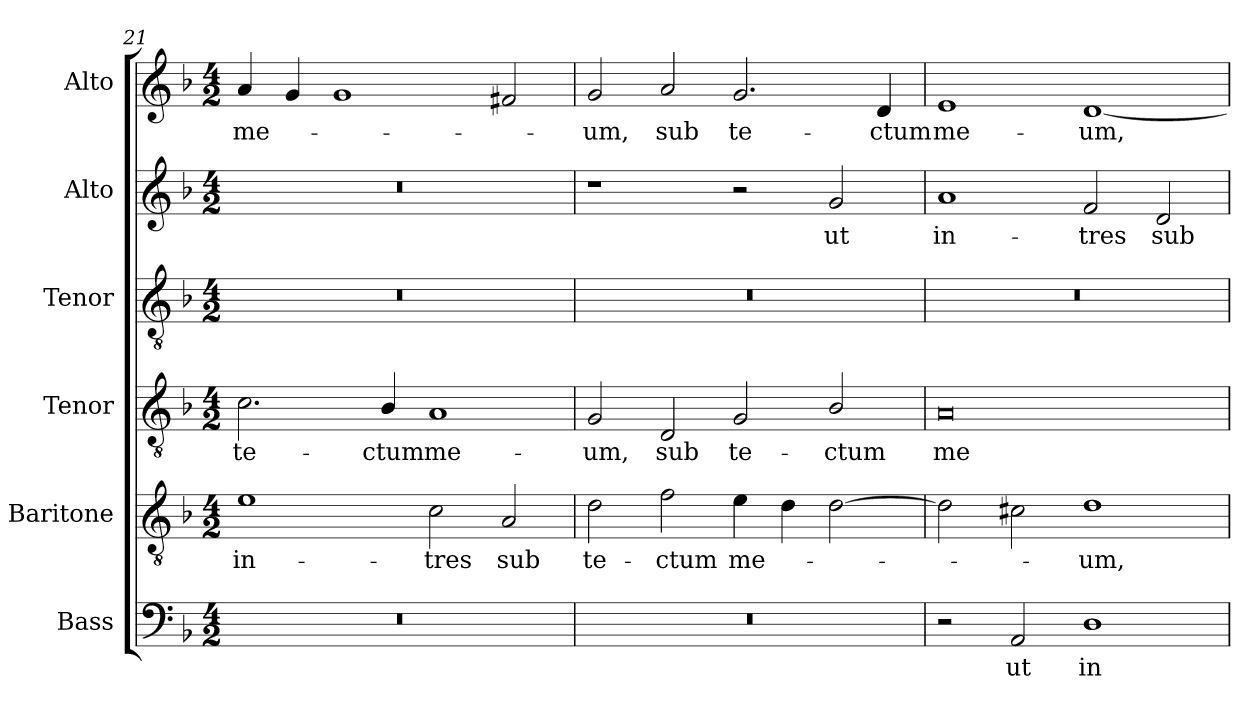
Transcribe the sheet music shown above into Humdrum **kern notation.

**kern	**text	**kern	**text	**kern	**text	**kern	**kern	**text	**kern	**text
*part6	*part6	*part5	*part5	*part4	*part4	*part3	*part2	*part2	*part1	*part1
*staff6	*staff6	*staff5	*staff5	*staff4	*staff4	*staff3	*staff2	*staff2	*staff1	*staff1
*I"Bass	*	*I"Baritone	*	*I"Tenor	*	*I"Tenor	*I"Alto	*	*I"Alto	*
*I'B.	*	*I'T.	*	*I'T.	*	*	*I'A.	*	*	*
*clefF4	*	*clefGv2	*	*clefGv2	*	*clefGv2	*clefG2	*	*clefG2	*
*	*	*ITrd7c12	*	*ITrd7c12	*	*	*	*	*	*
*k[b-]	*	*k[b-]	*	*k[b-]	*	*k[b-]	*k[b-]	*	*k[b-]	*
*F:	*	*F:	*	*F:	*	*F:	*F:	*	*F:	*
*M4/2	*	*M4/2	*	*M4/2	*	*M4/2	*M4/2	*	*M4/2	*
=21	=21	=21	=21	=21	=21	=21	=21	=21	=21	=21
!LO:N:vis=1	!	!	!	!	!	!	!	!	!	!
!	!	!	!LO:LY:b:color=#000000	!	!	!	!	!	!	!
!	!	!	!	!	!LO:LY:b:color=#000000	!LO:N:vis=1	!LO:N:vis=1	!	!	!
!	!	!	!	!	!	!	!	!	!	!LO:LY:b:color=#000000
0r	.	1Ei	in-	2.Ci\	te-	0r	0r	.	4ai/	me-
.	.	.	.	.	.	.	.	.	4gi/	.
.	.	.	.	.	.	.	.	.	1gi	.
!	!	!	!	!	!LO:LY:b:color=#000000	!	!	!	!	!
.	.	.	.	4BB-i/	-ctum	.	.	.	.	.
!	!	!	!LO:LY:b:color=#000000	!	!	!	!	!	!	!
!	!	!	!	!	!LO:LY:b:color=#000000	!	!	!	!	!
.	.	2Ci\	-tres	1AAi	me-	.	.	.	.	.
!	!	!	!LO:LY:b:color=#000000	!	!	!	!	!	!	!
.	.	2AAi/	sub	.	.	.	.	.	2f#Xi/	.
=22	=22	=22	=22	=22	=22	=22	=22	=22	=22	=22
!LO:N:vis=1	!	!	!	!	!	!	!	!	!	!
!	!	!	!LO:LY:b:color=#000000	!	!	!	!	!	!	!
!	!	!	!	!	!LO:LY:b:color=#000000	!LO:N:vis=1	!	!	!	!
!	!	!	!	!	!	!	!	!	!	!LO:LY:b:color=#000000
0r	.	2Di\	te-	2GGi/	-um,	0r	1r	.	2gi/	-um,
!	!	!	!LO:LY:b:color=#000000	!	!	!	!	!	!	!
!	!	!	!	!	!LO:LY:b:color=#000000	!	!	!	!	!
!	!	!	!	!	!	!	!	!	!	!LO:LY:b:color=#000000
.	.	2Fi\	-ctum	2DDi/	sub	.	.	.	2ai/	sub
!	!	!	!LO:LY:b:color=#000000	!	!	!	!	!	!	!
!	!	!	!	!	!LO:LY:b:color=#000000	!	!	!	!	!
!	!	!	!	!	!	!	!	!	!	!LO:LY:b:color=#000000
.	.	4Ei\	me-	2GGi/	te-	.	2r	.	2.gi/	te-
.	.	4Di\	.	.	.	.	.	.	.	.
!	!	!	!	!	!LO:LY:b:color=#000000	!	!	!	!	!
!	!	!	!	!	!	!	!	!LO:LY:b:color=#000000	!	!
.	.	[2Di\	.	2BB-i/	-ctum	.	2gi/	ut	.	.
!	!	!	!	!	!	!	!	!	!	!LO:LY:b:color=#000000
.	.	.	.	.	.	.	.	.	4di/	-ctum
=23	=23	=23	=23	=23	=23	=23	=23	=23	=23	=23
!	!	!	!	!	!LO:LY:b:color=#000000	!LO:N:vis=1	!	!	!	!
!	!	!	!	!	!	!	!	!LO:LY:b:color=#000000	!	!
!	!	!	!	!	!	!	!	!	!	!LO:LY:b:color=#000000
2r	.	2Di\]	.	0AAi	me-	0r	1ai	in-	1ei	me-
!	!LO:LY:b:color=#000000	!	!	!	!	!	!	!	!	!
2AAi/	ut	2C#Xi\	.	.	.	.	.	.	.	.
!	!LO:LY:b:color=#000000	!	!	!	!	!	!	!	!	!
!	!	!	!LO:LY:b:color=#000000	!	!	!	!	!	!	!
!	!	!	!	!	!	!	!	!LO:LY:b:color=#000000	!	!
!	!	!	!	!	!	!	!	!	!	!LO:LY:b:color=#000000
1Di	in-	1Di	-um,	.	.	.	2fi/	-tres	[1di	-um,
!	!	!	!	!	!	!	!	!LO:LY:b:color=#000000	!	!
.	.	.	.	.	.	.	2di/	sub	.	.
=	=	=	=	=	=	=	=	=	=	=
*-	*-	*-	*-	*-	*-	*-	*-	*-	*-	*-
